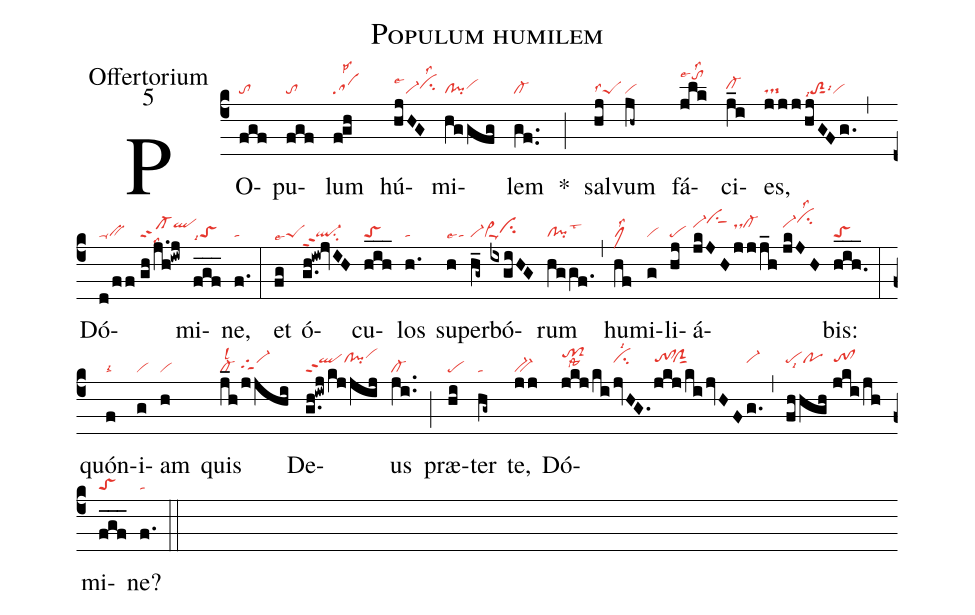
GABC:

name:Populum humilem;
office-part:Offertorium;
mode:5;
nabc-lines:1;
%%
(c4) PO(fgf|to)pu(fgf|to)lum(f!gh|salsp2) hú(hjHG|vi-lse1cihhlss2)mi(hggfg|cl!pivihh)lem(gf..|cl-) <sp>*</sp>(;) sal(hj|peSlss4)vum(jh~|vi) fá(jlk|tohllse4lss2)ci(j_i|cl-hh)es,(jjj/|ts-|hjGFg.|toS2sut1lsi7lsi6vi) (,)
Dó(d/ff//|bvppu1|gh/j.h!iwj|sf-lss8qlhj)mi(fgf___|toSlsi7)ne,(f.|ta) (:) et(fg|peSlse7) ó(g.h!iw!jvIH|ql-ppt2su2)cu(hih___|toS)los(h.|ta) su(h|talse4)per(h_g~|vi-vi>)bó(ixgiHG|cippu1)rum(hggf.|cl!pilst3) (,)
hu(hf|clMlss2)mi(g|vi)li(hj|pe)á(jkJH/|vi-hjciShl|jjj_h//|dshjcl-hj|jkJH|vi-hjcihllss2)bis:(hih.___|toS) (:)
quón(f|talsi2)i(g|vi)am(h|vi) quis(j_h/|cl-lsl2|jjhi|tgShhvi-hj) De(g.h!iwj/kjjij|qlhjppt2clhj!pihjvihl)us(ji..|cl-) (;) præ(hi|pe)ter(hg~|ta) te,(jj|bv-)
Dó(jkj/ki/|tohl!clShllssta8|jvHG./|cihjlsi2|jkj/ki/jvHF|tohj!clhj``ciGhj|g.,|vi-hj|fhhgh//|pehjlsi8pohj|jki/jh|tohj!clhj)mi(fgf___|toS)ne?(f.|ta) (::)
